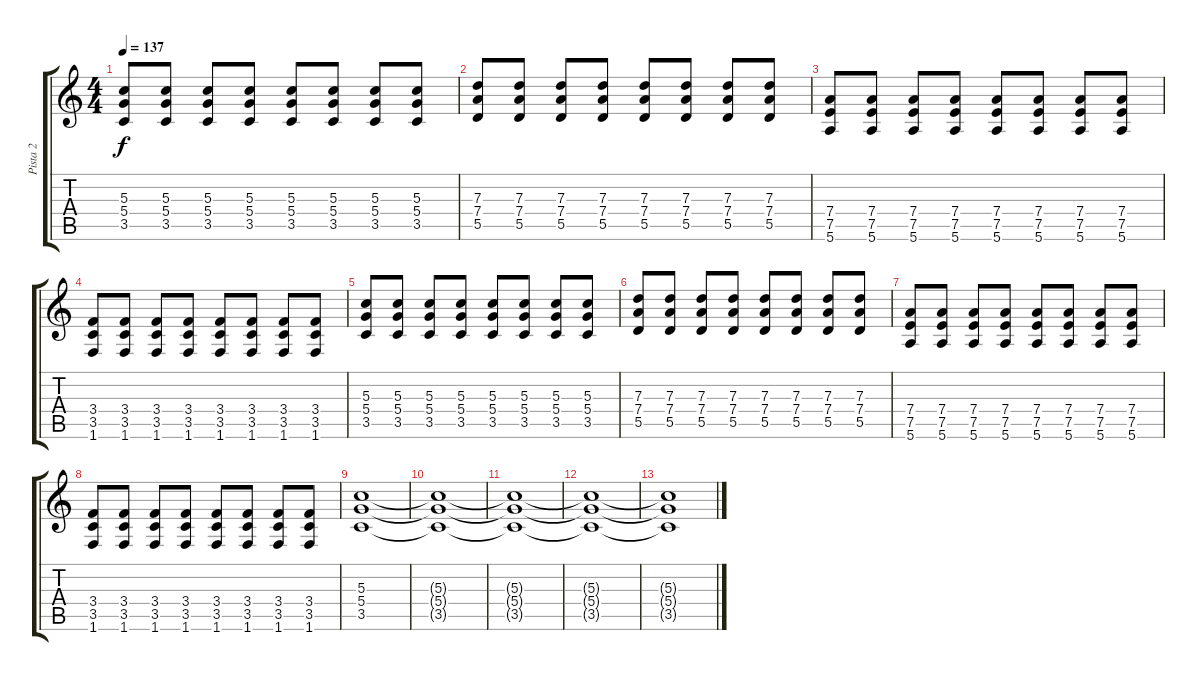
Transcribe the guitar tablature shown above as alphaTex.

\track ("Pista 2" "Pista 2") {instrument distortionguitar}
\staff {score tabs}
\tuning (E4 B3 G3 D3 A2 E2) {hide}
\ts (4 4)
\tempo 137
\clef g2
\ks c
(5.3 5.4 3.5).8{dy f} (5.3 5.4 3.5).8 (5.3 5.4 3.5).8 (5.3 5.4 3.5).8 (5.3 5.4 3.5).8 (5.3 5.4 3.5).8 (5.3 5.4 3.5).8 (5.3 5.4 3.5).8 |
(7.3 7.4 5.5).8 (7.3 7.4 5.5).8 (7.3 7.4 5.5).8 (7.3 7.4 5.5).8 (7.3 7.4 5.5).8 (7.3 7.4 5.5).8 (7.3 7.4 5.5).8 (7.3 7.4 5.5).8 |
(7.4 7.5 5.6).8 (7.4 7.5 5.6).8 (7.4 7.5 5.6).8 (7.4 7.5 5.6).8 (7.4 7.5 5.6).8 (7.4 7.5 5.6).8 (7.4 7.5 5.6).8 (7.4 7.5 5.6).8 |
(3.4 3.5 1.6).8 (3.4 3.5 1.6).8 (3.4 3.5 1.6).8 (3.4 3.5 1.6).8 (3.4 3.5 1.6).8 (3.4 3.5 1.6).8 (3.4 3.5 1.6).8 (3.4 3.5 1.6).8 |
(5.3 5.4 3.5).8 (5.3 5.4 3.5).8 (5.3 5.4 3.5).8 (5.3 5.4 3.5).8 (5.3 5.4 3.5).8 (5.3 5.4 3.5).8 (5.3 5.4 3.5).8 (5.3 5.4 3.5).8 |
(7.3 7.4 5.5).8 (7.3 7.4 5.5).8 (7.3 7.4 5.5).8 (7.3 7.4 5.5).8 (7.3 7.4 5.5).8 (7.3 7.4 5.5).8 (7.3 7.4 5.5).8 (7.3 7.4 5.5).8 |
(7.4 7.5 5.6).8 (7.4 7.5 5.6).8 (7.4 7.5 5.6).8 (7.4 7.5 5.6).8 (7.4 7.5 5.6).8 (7.4 7.5 5.6).8 (7.4 7.5 5.6).8 (7.4 7.5 5.6).8 |
(3.4 3.5 1.6).8 (3.4 3.5 1.6).8 (3.4 3.5 1.6).8 (3.4 3.5 1.6).8 (3.4 3.5 1.6).8 (3.4 3.5 1.6).8 (3.4 3.5 1.6).8 (3.4 3.5 1.6).8 |
(5.3 5.4 3.5).1 |
(5.3{t} 5.4{t} 3.5{t}).1 |
(5.3{t} 5.4{t} 3.5{t}).1 |
(5.3{t} 5.4{t} 3.5{t}).1 |
(5.3{t} 5.4{t} 3.5{t}).1
